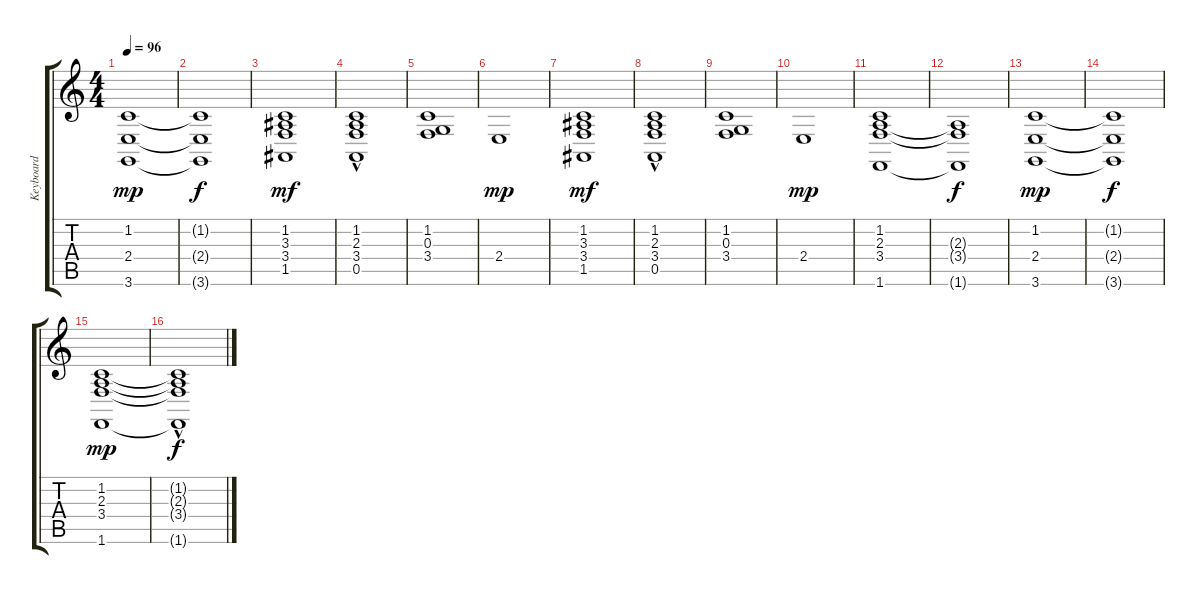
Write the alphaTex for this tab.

\track ("Keyboard" "Keyboard") {instrument pad2warm}
\staff {score tabs}
\tuning (E4 B3 G3 D3 A2 E2) {hide}
\ts (4 4)
\tempo 96
\clef g2
\ks c
(1.2 2.4 3.6).1{dy mp} |
(1.2{t} 2.4{t} 3.6{t}).1{dy f} |
(1.2 3.3 3.4 1.5).1{dy mf} |
(1.2{hac} 2.3 3.4{hac} 0.5).1 |
(1.2 0.3 3.4).1 |
2.4.1{dy mp} |
(1.2 3.3 3.4 1.5).1{dy mf} |
(1.2{hac} 2.3 3.4{hac} 0.5).1 |
(1.2 0.3 3.4).1 |
2.4.1{dy mp} |
(1.2 2.3 3.4 1.6).1 |
(2.3{t} 3.4{t} 1.6{t}).1{dy f} |
(1.2 2.4 3.6).1{dy mp} |
(1.2{t} 2.4{t} 3.6{t}).1{dy f} |
(1.2 2.3 3.4 1.6).1{dy mp} |
(1.2{hac t} 2.3{t} 3.4{t} 1.6{t}).1{dy f}
